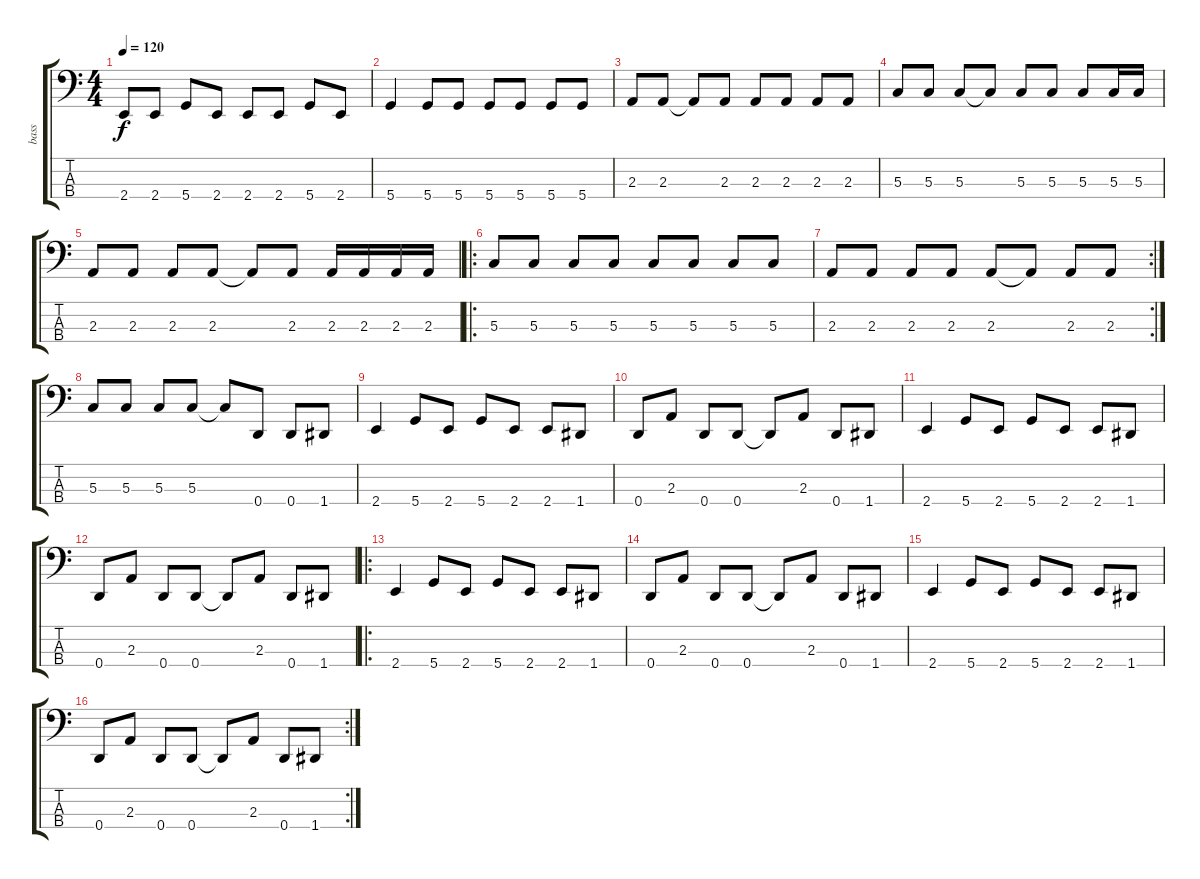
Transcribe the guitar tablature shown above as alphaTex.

\track ("bass" "bass") {instrument electricbasspick}
\staff {score tabs}
\tuning (F2 C2 G1 D1) {hide}
\ts (4 4)
\tempo 120
\clef f4
\ks c
2.4.8{dy f} 2.4.8 5.4.8 2.4.8 2.4.8 2.4.8 5.4.8 2.4.8 |
5.4.4 5.4.8 5.4.8 5.4.8 5.4.8 5.4.8 5.4.8 |
2.3.8 2.3.8 2.3{t}.8 2.3.8 2.3.8 2.3.8 2.3.8 2.3.8 |
5.3.8 5.3.8 5.3.8 5.3{t}.8 5.3.8 5.3.8 5.3.8 5.3.16 5.3.16 |
2.3.8 2.3.8 2.3.8 2.3.8 2.3{t}.8 2.3.8 2.3.16 2.3.16 2.3.16 2.3.16 |
\ro
5.3.8 5.3.8 5.3.8 5.3.8 5.3.8 5.3.8 5.3.8 5.3.8 |
\rc 2
2.3.8 2.3.8 2.3.8 2.3.8 2.3.8 2.3{t}.8 2.3.8 2.3.8 |
5.3.8 5.3.8 5.3.8 5.3.8 5.3{t}.8 0.4.8 0.4.8 1.4.8 |
2.4.4 5.4.8 2.4.8 5.4.8 2.4.8 2.4.8 1.4.8 |
0.4.8 2.3.8 0.4.8 0.4.8 0.4{t}.8 2.3.8 0.4.8 1.4.8 |
2.4.4 5.4.8 2.4.8 5.4.8 2.4.8 2.4.8 1.4.8 |
0.4.8 2.3.8 0.4.8 0.4.8 0.4{t}.8 2.3.8 0.4.8 1.4.8 |
\ro
2.4.4 5.4.8 2.4.8 5.4.8 2.4.8 2.4.8 1.4.8 |
0.4.8 2.3.8 0.4.8 0.4.8 0.4{t}.8 2.3.8 0.4.8 1.4.8 |
2.4.4 5.4.8 2.4.8 5.4.8 2.4.8 2.4.8 1.4.8 |
\rc 2
0.4.8 2.3.8 0.4.8 0.4.8 0.4{t}.8 2.3.8 0.4.8 1.4.8
